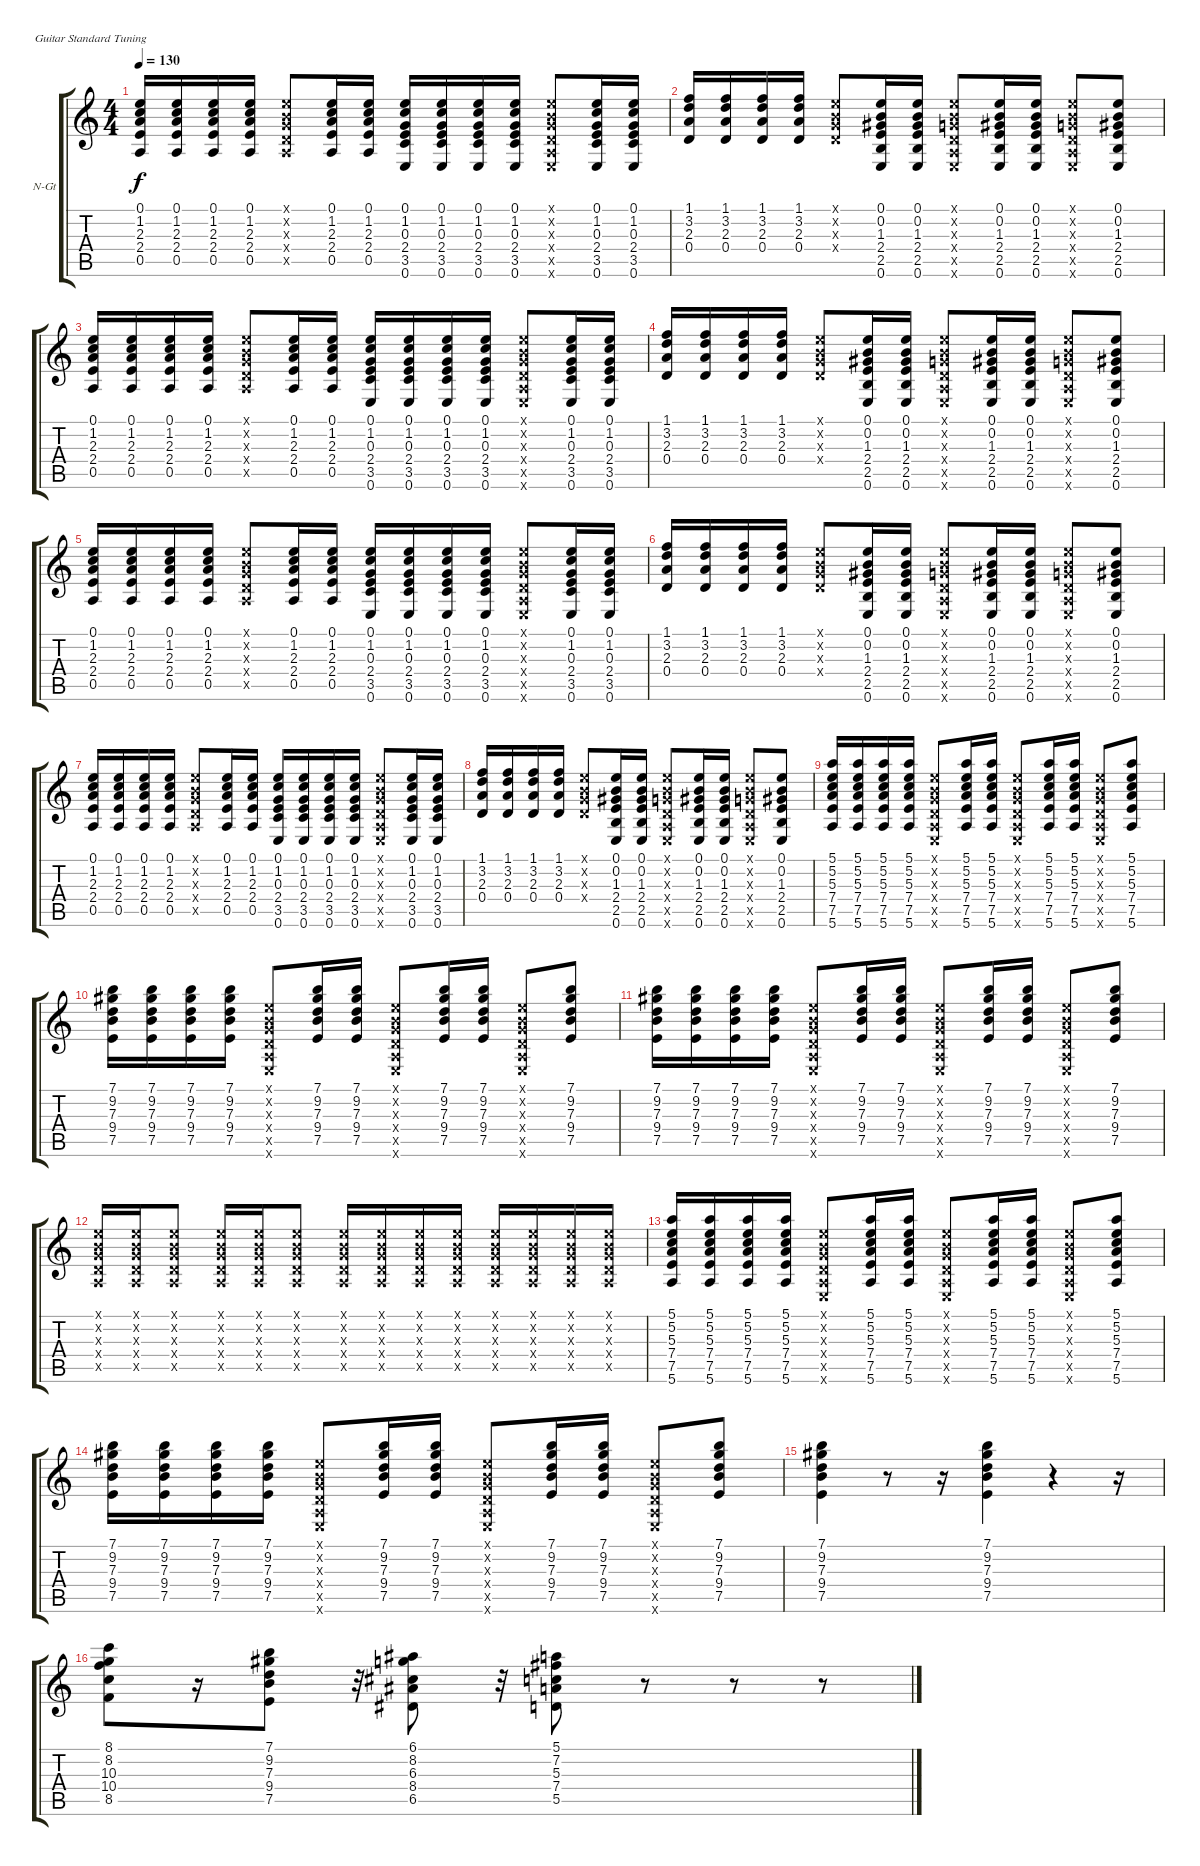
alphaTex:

\bracketExtendMode groupsimilarinstruments
\firstSystemTrackNameOrientation horizontal
\otherSystemsTrackNameOrientation horizontal
\track ("Gabriela Quintero" "N-Gt") {instrument acousticguitarnylon}
\staff {score tabs}
\tuning (E4 B3 G3 D3 A2 E2)
\ts (4 4)
\tempo 130
\clef g2
\ks c
(0.1 1.2 2.3 2.4 0.5).16{dy f} (0.1 1.2 2.3 2.4 0.5).16 (0.1 1.2 2.3 2.4 0.5).16 (0.1 1.2 2.3 2.4 0.5).16 (0.1{x} 0.2{x} 0.3{x} 0.4{x} 0.5{x}).8 (0.1 1.2 2.3 2.4 0.5).16 (0.1 1.2 2.3 2.4 0.5).16 (0.1 1.2 0.3 2.4 3.5 0.6).16 (0.1 1.2 0.3 2.4 3.5 0.6).16 (0.1 1.2 0.3 2.4 3.5 0.6).16 (0.1 1.2 0.3 2.4 3.5 0.6).16 (0.1{x} 0.2{x} 0.3{x} 0.4{x} 0.5{x} 0.6{x}).8 (0.1 1.2 0.3 2.4 3.5 0.6).16 (0.1 1.2 0.3 2.4 3.5 0.6).16 |
(1.1 3.2 2.3 0.4).16 (1.1 3.2 2.3 0.4).16 (1.1 3.2 2.3 0.4).16 (1.1 3.2 2.3 0.4).16 (0.1{x} 0.2{x} 0.3{x} 0.4{x}).8 (0.1 0.2 1.3 2.4 2.5 0.6).16 (0.1 0.2 1.3 2.4 2.5 0.6).16 (0.1{x} 0.2{x} 0.3{x} 0.4{x} 0.5{x} 0.6{x}).8 (0.1 0.2 1.3 2.4 2.5 0.6).16 (0.1 0.2 1.3 2.4 2.5 0.6).16 (0.1{x} 0.2{x} 0.3{x} 0.4{x} 0.5{x} 0.6{x}).8 (0.1 0.2 1.3 2.4 2.5 0.6).8 |
(0.1 1.2 2.3 2.4 0.5).16 (0.1 1.2 2.3 2.4 0.5).16 (0.1 1.2 2.3 2.4 0.5).16 (0.1 1.2 2.3 2.4 0.5).16 (0.1{x} 0.2{x} 0.3{x} 0.4{x} 0.5{x}).8 (0.1 1.2 2.3 2.4 0.5).16 (0.1 1.2 2.3 2.4 0.5).16 (0.1 1.2 0.3 2.4 3.5 0.6).16 (0.1 1.2 0.3 2.4 3.5 0.6).16 (0.1 1.2 0.3 2.4 3.5 0.6).16 (0.1 1.2 0.3 2.4 3.5 0.6).16 (0.1{x} 0.2{x} 0.3{x} 0.4{x} 0.5{x} 0.6{x}).8 (0.1 1.2 0.3 2.4 3.5 0.6).16 (0.1 1.2 0.3 2.4 3.5 0.6).16 |
(1.1 3.2 2.3 0.4).16 (1.1 3.2 2.3 0.4).16 (1.1 3.2 2.3 0.4).16 (1.1 3.2 2.3 0.4).16 (0.1{x} 0.2{x} 0.3{x} 0.4{x}).8 (0.1 0.2 1.3 2.4 2.5 0.6).16 (0.1 0.2 1.3 2.4 2.5 0.6).16 (0.1{x} 0.2{x} 0.3{x} 0.4{x} 0.5{x} 0.6{x}).8 (0.1 0.2 1.3 2.4 2.5 0.6).16 (0.1 0.2 1.3 2.4 2.5 0.6).16 (0.1{x} 0.2{x} 0.3{x} 0.4{x} 0.5{x} 0.6{x}).8 (0.1 0.2 1.3 2.4 2.5 0.6).8 |
(0.1 1.2 2.3 2.4 0.5).16 (0.1 1.2 2.3 2.4 0.5).16 (0.1 1.2 2.3 2.4 0.5).16 (0.1 1.2 2.3 2.4 0.5).16 (0.1{x} 0.2{x} 0.3{x} 0.4{x} 0.5{x}).8 (0.1 1.2 2.3 2.4 0.5).16 (0.1 1.2 2.3 2.4 0.5).16 (0.1 1.2 0.3 2.4 3.5 0.6).16 (0.1 1.2 0.3 2.4 3.5 0.6).16 (0.1 1.2 0.3 2.4 3.5 0.6).16 (0.1 1.2 0.3 2.4 3.5 0.6).16 (0.1{x} 0.2{x} 0.3{x} 0.4{x} 0.5{x} 0.6{x}).8 (0.1 1.2 0.3 2.4 3.5 0.6).16 (0.1 1.2 0.3 2.4 3.5 0.6).16 |
(1.1 3.2 2.3 0.4).16 (1.1 3.2 2.3 0.4).16 (1.1 3.2 2.3 0.4).16 (1.1 3.2 2.3 0.4).16 (0.1{x} 0.2{x} 0.3{x} 0.4{x}).8 (0.1 0.2 1.3 2.4 2.5 0.6).16 (0.1 0.2 1.3 2.4 2.5 0.6).16 (0.1{x} 0.2{x} 0.3{x} 0.4{x} 0.5{x} 0.6{x}).8 (0.1 0.2 1.3 2.4 2.5 0.6).16 (0.1 0.2 1.3 2.4 2.5 0.6).16 (0.1{x} 0.2{x} 0.3{x} 0.4{x} 0.5{x} 0.6{x}).8 (0.1 0.2 1.3 2.4 2.5 0.6).8 |
(0.1 1.2 2.3 2.4 0.5).16 (0.1 1.2 2.3 2.4 0.5).16 (0.1 1.2 2.3 2.4 0.5).16 (0.1 1.2 2.3 2.4 0.5).16 (0.1{x} 0.2{x} 0.3{x} 0.4{x} 0.5{x}).8 (0.1 1.2 2.3 2.4 0.5).16 (0.1 1.2 2.3 2.4 0.5).16 (0.1 1.2 0.3 2.4 3.5 0.6).16 (0.1 1.2 0.3 2.4 3.5 0.6).16 (0.1 1.2 0.3 2.4 3.5 0.6).16 (0.1 1.2 0.3 2.4 3.5 0.6).16 (0.1{x} 0.2{x} 0.3{x} 0.4{x} 0.5{x} 0.6{x}).8 (0.1 1.2 0.3 2.4 3.5 0.6).16 (0.1 1.2 0.3 2.4 3.5 0.6).16 |
(1.1 3.2 2.3 0.4).16 (1.1 3.2 2.3 0.4).16 (1.1 3.2 2.3 0.4).16 (1.1 3.2 2.3 0.4).16 (0.1{x} 0.2{x} 0.3{x} 0.4{x}).8 (0.1 0.2 1.3 2.4 2.5 0.6).16 (0.1 0.2 1.3 2.4 2.5 0.6).16 (0.1{x} 0.2{x} 0.3{x} 0.4{x} 0.5{x} 0.6{x}).8 (0.1 0.2 1.3 2.4 2.5 0.6).16 (0.1 0.2 1.3 2.4 2.5 0.6).16 (0.1{x} 0.2{x} 0.3{x} 0.4{x} 0.5{x} 0.6{x}).8 (0.1 0.2 1.3 2.4 2.5 0.6).8 |
(5.1 5.2 5.3 7.4 7.5 5.6).16 (5.1 5.2 5.3 7.4 7.5 5.6).16 (5.1 5.2 5.3 7.4 7.5 5.6).16 (5.1 5.2 5.3 7.4 7.5 5.6).16 (0.1{x} 0.2{x} 0.3{x} 0.4{x} 0.5{x} 0.6{x}).8 (5.1 5.2 5.3 7.4 7.5 5.6).16 (5.1 5.2 5.3 7.4 7.5 5.6).16 (0.1{x} 0.2{x} 0.3{x} 0.4{x} 0.5{x} 0.6{x}).8 (5.1 5.2 5.3 7.4 7.5 5.6).16 (5.1 5.2 5.3 7.4 7.5 5.6).16 (0.1{x} 0.2{x} 0.3{x} 0.4{x} 0.5{x} 0.6{x}).8 (5.1 5.2 5.3 7.4 7.5 5.6).8 |
(7.1 9.2 7.3 9.4 7.5).16 (7.1 9.2 7.3 9.4 7.5).16 (7.1 9.2 7.3 9.4 7.5).16 (7.1 9.2 7.3 9.4 7.5).16 (0.1{x} 0.2{x} 0.3{x} 0.4{x} 0.5{x} 0.6{x}).8 (7.1 9.2 7.3 9.4 7.5).16 (7.1 9.2 7.3 9.4 7.5).16 (0.1{x} 0.2{x} 0.3{x} 0.4{x} 0.5{x} 0.6{x}).8 (7.1 9.2 7.3 9.4 7.5).16 (7.1 9.2 7.3 9.4 7.5).16 (0.1{x} 0.2{x} 0.3{x} 0.4{x} 0.5{x} 0.6{x}).8 (7.1 9.2 7.3 9.4 7.5).8 |
(7.1 9.2 7.3 9.4 7.5).16 (7.1 9.2 7.3 9.4 7.5).16 (7.1 9.2 7.3 9.4 7.5).16 (7.1 9.2 7.3 9.4 7.5).16 (0.1{x} 0.2{x} 0.3{x} 0.4{x} 0.5{x} 0.6{x}).8 (7.1 9.2 7.3 9.4 7.5).16 (7.1 9.2 7.3 9.4 7.5).16 (0.1{x} 0.2{x} 0.3{x} 0.4{x} 0.5{x} 0.6{x}).8 (7.1 9.2 7.3 9.4 7.5).16 (7.1 9.2 7.3 9.4 7.5).16 (0.1{x} 0.2{x} 0.3{x} 0.4{x} 0.5{x} 0.6{x}).8 (7.1 9.2 7.3 9.4 7.5).8 |
(0.1{x} 0.2{x} 0.3{x} 0.4{x} 0.5{x}).16 (0.1{x} 0.2{x} 0.3{x} 0.4{x} 0.5{x}).16 (0.1{x} 0.2{x} 0.3{x} 0.4{x} 0.5{x}).8 (0.1{x} 0.2{x} 0.3{x} 0.4{x} 0.5{x}).16 (0.1{x} 0.2{x} 0.3{x} 0.4{x} 0.5{x}).16 (0.1{x} 0.2{x} 0.3{x} 0.4{x} 0.5{x}).8 (0.1{x} 0.2{x} 0.3{x} 0.4{x} 0.5{x}).16 (0.1{x} 0.2{x} 0.3{x} 0.4{x} 0.5{x}).16 (0.1{x} 0.2{x} 0.3{x} 0.4{x} 0.5{x}).16 (0.1{x} 0.2{x} 0.3{x} 0.4{x} 0.5{x}).16 (0.1{x} 0.2{x} 0.3{x} 0.4{x} 0.5{x}).16 (0.1{x} 0.2{x} 0.3{x} 0.4{x} 0.5{x}).16 (0.1{x} 0.2{x} 0.3{x} 0.4{x} 0.5{x}).16 (0.1{x} 0.2{x} 0.3{x} 0.4{x} 0.5{x}).16 |
(5.1 5.2 5.3 7.4 7.5 5.6).16 (5.1 5.2 5.3 7.4 7.5 5.6).16 (5.1 5.2 5.3 7.4 7.5 5.6).16 (5.1 5.2 5.3 7.4 7.5 5.6).16 (0.1{x} 0.2{x} 0.3{x} 0.4{x} 0.5{x} 0.6{x}).8 (5.1 5.2 5.3 7.4 7.5 5.6).16 (5.1 5.2 5.3 7.4 7.5 5.6).16 (0.1{x} 0.2{x} 0.3{x} 0.4{x} 0.5{x} 0.6{x}).8 (5.1 5.2 5.3 7.4 7.5 5.6).16 (5.1 5.2 5.3 7.4 7.5 5.6).16 (0.1{x} 0.2{x} 0.3{x} 0.4{x} 0.5{x} 0.6{x}).8 (5.1 5.2 5.3 7.4 7.5 5.6).8 |
(7.1 9.2 7.3 9.4 7.5).16 (7.1 9.2 7.3 9.4 7.5).16 (7.1 9.2 7.3 9.4 7.5).16 (7.1 9.2 7.3 9.4 7.5).16 (0.1{x} 0.2{x} 0.3{x} 0.4{x} 0.5{x} 0.6{x}).8 (7.1 9.2 7.3 9.4 7.5).16 (7.1 9.2 7.3 9.4 7.5).16 (0.1{x} 0.2{x} 0.3{x} 0.4{x} 0.5{x} 0.6{x}).8 (7.1 9.2 7.3 9.4 7.5).16 (7.1 9.2 7.3 9.4 7.5).16 (0.1{x} 0.2{x} 0.3{x} 0.4{x} 0.5{x} 0.6{x}).8 (7.1 9.2 7.3 9.4 7.5).8 |
(7.1 9.2 7.3 9.4 7.5).4 r.8 r.16 (7.1 9.2 7.3 9.4 7.5).4 r.4 r.16 |
(8.1 8.2 10.3 10.4 8.5).8 r.16 (7.1 9.2 7.3 9.4 7.5).8 r.32 (6.1 8.2 6.3 8.4 6.5).8 r.32 (5.1 7.2 5.3 7.4 5.5).8 r.8 r.8 r.8
